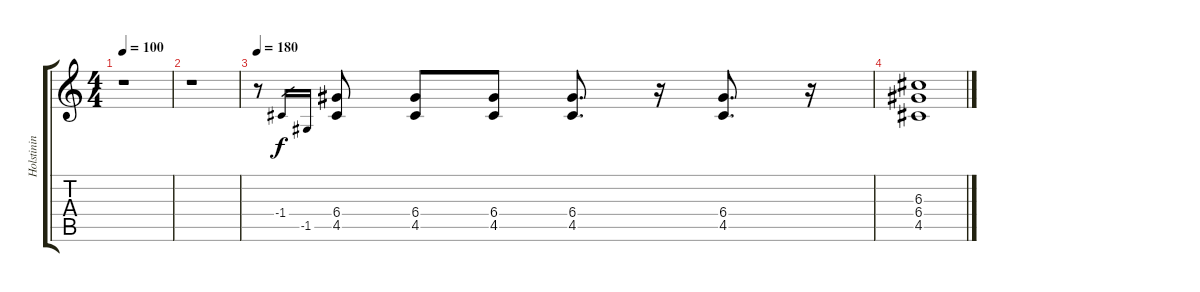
\track ("Holstinin 2" "Holstinin ") {instrument overdrivenguitar}
\staff {score tabs}
\tuning (E4 B3 G3 D3 A2 E2) {hide}
\ts (4 4)
\tempo 100
\clef g2
\ks c
r.1{dy f} |
r.1 |
\tempo 180
r.8 -1.4.16{gr} -1.5.16{gr} (6.4 4.5).8 (6.4 4.5).8 (6.4 4.5).8 (6.4 4.5).8{d} r.16 (6.4 4.5).8{d} r.16 |
(6.3 6.4 4.5).1
